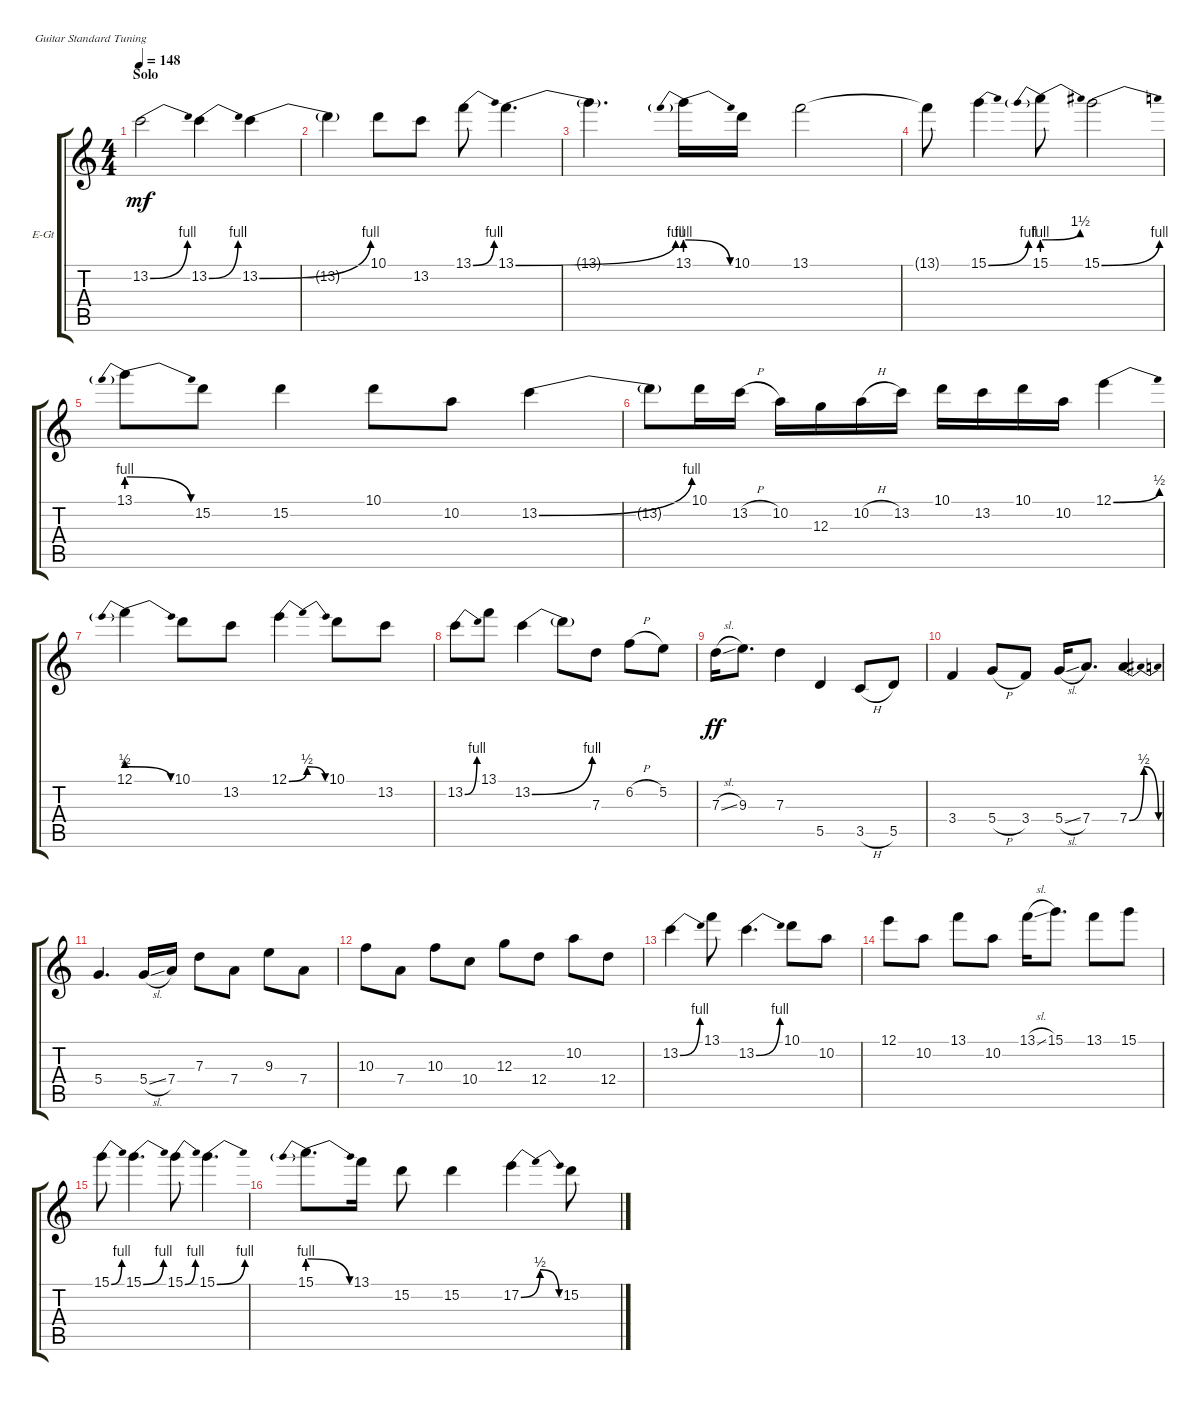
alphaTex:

\defaultSystemsLayout 4
\bracketExtendMode groupsimilarinstruments
\firstSystemTrackNameOrientation horizontal
\otherSystemsTrackNameOrientation horizontal
\track ("Electric Guitar [Lead]" "E-Gt") {instrument distortionguitar}
\staff {score tabs}
\tuning (E4 B3 G3 D3 A2 E2)
\ts (4 4)
\section ("" "Solo")
\tempo 148
\clef g2
\ks c
13.2{be (bend 0 0 15 4)}.2{dy mf instrument distortionguitar} 13.2{be (bend 0 0 15 4)}.4 13.2{be (bend 0 0 15 4)}.4 |
13.2{t}.4 10.1.8 13.2.8 13.1{be (bend 0 0 15 4)}.8 13.1{be (bend 0 0 15 4)}.4{d} |
13.1{t}.4{d} 13.1{be (prebendrelease 0 4 15 0)}.16 10.1.16 13.1.2 |
13.1{t}.8 15.1{be (bend 0 0 15 4)}.4 15.1{be (prebendbend 0 4 15 6)}.8 15.1{be (bend 0 0 15 4)}.2 |
13.1{be (prebendrelease 0 4 15 0)}.8 15.2.8 15.2.4 10.1.8 10.2.8 13.2{be (bend 0 0 15 4)}.4 |
13.2{t}.8 10.1.16 13.2{h}.16 10.2.16 12.3.16 10.2{h}.16 13.2.16 10.1.16 13.2.16 10.1.16 10.2.16 12.1{be (bend 0 0 15 2)}.4 |
12.1{be (prebendrelease 0 2 15 0)}.4 10.1.8 13.2.8 12.1{be (bendrelease 0 0 10.2 2 20.4 2 30 0)}.4 10.1.8 13.2.8 |
13.2{be (bend 0 0 15 4)}.8 13.1.8 13.2{be (bend 0 0 15 4)}.4 13.2{t}.8 7.3.8 6.2{h}.8 5.2.8 |
7.3{sl}.16{dy ff} 9.3.8{d} 7.3.4 5.5.4 3.5{h}.8 5.5.8 |
3.4.4 5.4{h}.8 3.4.8 5.4{sl}.16 7.4.8{d} 7.4{be (bendrelease 0 0 10.2 2 20.4 2 30 0)}.4 |
5.4.4{d} 5.4{sl}.16 7.4.16 7.3.8 7.4.8 9.3.8 7.4.8 |
10.3.8 7.4.8 10.3.8 10.4.8 12.3.8 12.4.8 10.2.8 12.4.8 |
13.2{be (bend 0 0 15 4)}.4 13.1.8 13.2{be (bend 0 0 15 4)}.4{d} 10.1.8 10.2.8 |
12.1.8 10.2.8 13.1.8 10.2.8 13.1{sl}.16 15.1.8{d} 13.1.8 15.1.8 |
15.1{be (bend 0 0 15 4)}.8 15.1{be (bend 0 0 15 4)}.4{d} 15.1{be (bend 0 0 15 4)}.8 15.1{be (bend 0 0 15 4)}.4{d} |
15.1{be (prebendrelease 0 4 15 0)}.8{d} 13.1.16 15.2.8 15.2.4 17.2{be (bendrelease 0 0 10.2 2 20.4 2 30 0)}.4 15.2.8
